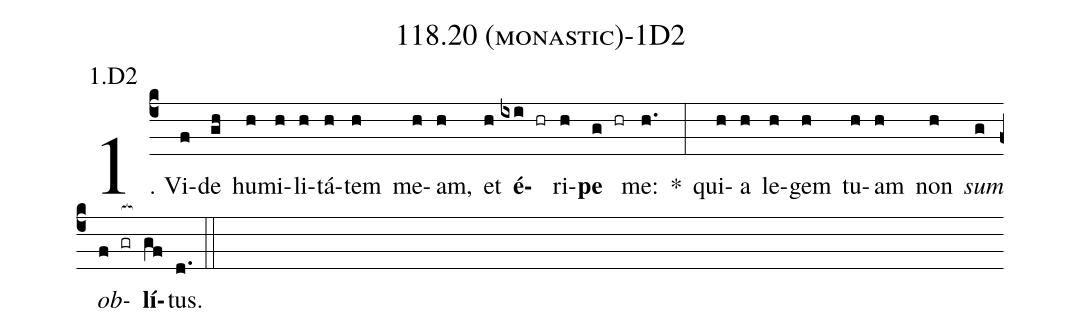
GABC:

name: 118.20 (monastic)-1D2;
annotation: 1.D2;
%%
(c4)1. Vi(f)de(gh) hu(h)mi(h)li(h)tá(h)tem(h) me(h)am,(h) et(h) <b>é</b>(ixi hr)ri(h)<b>pe</b>(g hr) me:(h.) *(:) qui(h)a(h) le(h)gem(h) tu(h)am(h) non(h) <i>sum</i>(g) <i>ob</i>(f gr[ocb:1{])<b>lí</b>(gf[ocb:0}])tus.(d.) (::)
